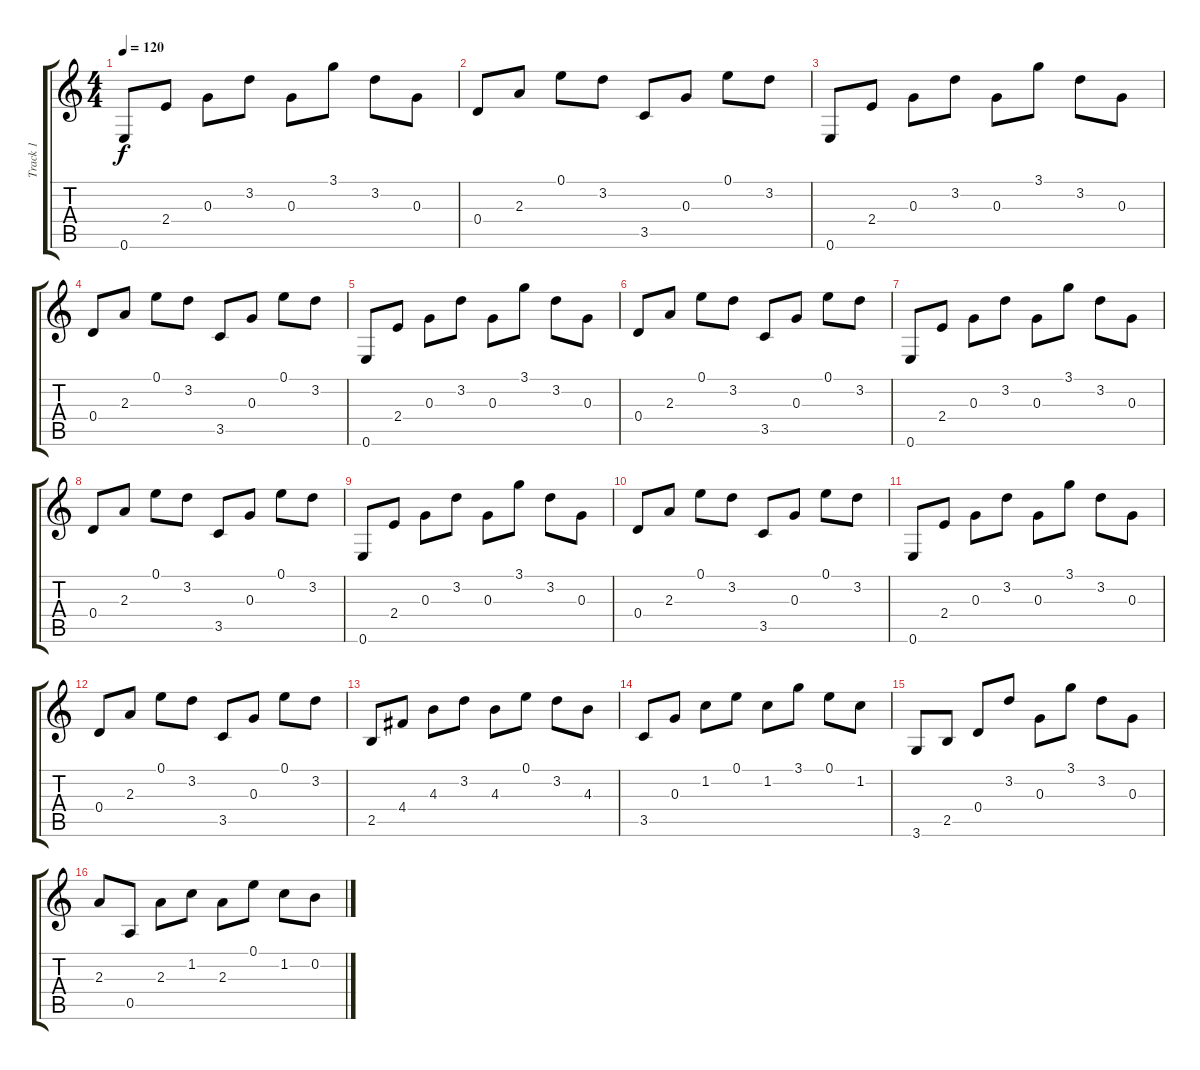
\track ("Track 1" "Track 1") {instrument acousticguitarsteel}
\staff {score tabs}
\tuning (E4 B3 G3 D3 A2 E2) {hide}
\ts (4 4)
\tempo 120
\clef g2
\ks c
0.6.8{dy f} 2.4.8 0.3.8 3.2.8 0.3.8 3.1.8 3.2.8 0.3.8 |
0.4.8 2.3.8 0.1.8 3.2.8 3.5.8 0.3.8 0.1.8 3.2.8 |
0.6.8 2.4.8 0.3.8 3.2.8 0.3.8 3.1.8 3.2.8 0.3.8 |
0.4.8 2.3.8 0.1.8 3.2.8 3.5.8 0.3.8 0.1.8 3.2.8 |
0.6.8 2.4.8 0.3.8 3.2.8 0.3.8 3.1.8 3.2.8 0.3.8 |
0.4.8 2.3.8 0.1.8 3.2.8 3.5.8 0.3.8 0.1.8 3.2.8 |
0.6.8 2.4.8 0.3.8 3.2.8 0.3.8 3.1.8 3.2.8 0.3.8 |
0.4.8 2.3.8 0.1.8 3.2.8 3.5.8 0.3.8 0.1.8 3.2.8 |
0.6.8 2.4.8 0.3.8 3.2.8 0.3.8 3.1.8 3.2.8 0.3.8 |
0.4.8 2.3.8 0.1.8 3.2.8 3.5.8 0.3.8 0.1.8 3.2.8 |
0.6.8 2.4.8 0.3.8 3.2.8 0.3.8 3.1.8 3.2.8 0.3.8 |
0.4.8 2.3.8 0.1.8 3.2.8 3.5.8 0.3.8 0.1.8 3.2.8 |
2.5.8 4.4.8 4.3.8 3.2.8 4.3.8 0.1.8 3.2.8 4.3.8 |
3.5.8 0.3.8 1.2.8 0.1.8 1.2.8 3.1.8 0.1.8 1.2.8 |
3.6.8 2.5.8 0.4.8 3.2.8 0.3.8 3.1.8 3.2.8 0.3.8 |
2.3.8 0.5.8 2.3.8 1.2.8 2.3.8 0.1.8 1.2.8 0.2.8
